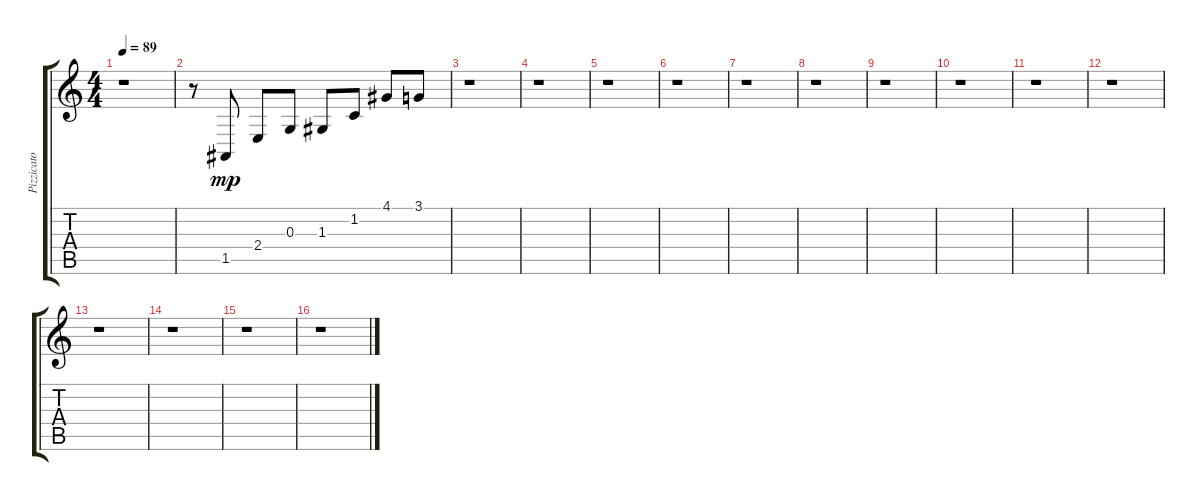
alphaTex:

\track ("Pizzicato celli/bas" "Pizzicato ") {instrument pizzicatostrings}
\staff {score tabs}
\tuning (E4 B3 G3 D3 A2 E2) {hide}
\ts (4 4)
\tempo 89
\clef g2
\ks c
r.1{dy mp} |
r.8 1.5.8 2.4.8 0.3.8 1.3.8 1.2.8 4.1.8 3.1.8 |
r.1 |
r.1 |
r.1 |
r.1 |
r.1 |
r.1 |
r.1 |
r.1 |
r.1 |
r.1 |
r.1 |
r.1 |
r.1 |
r.1
